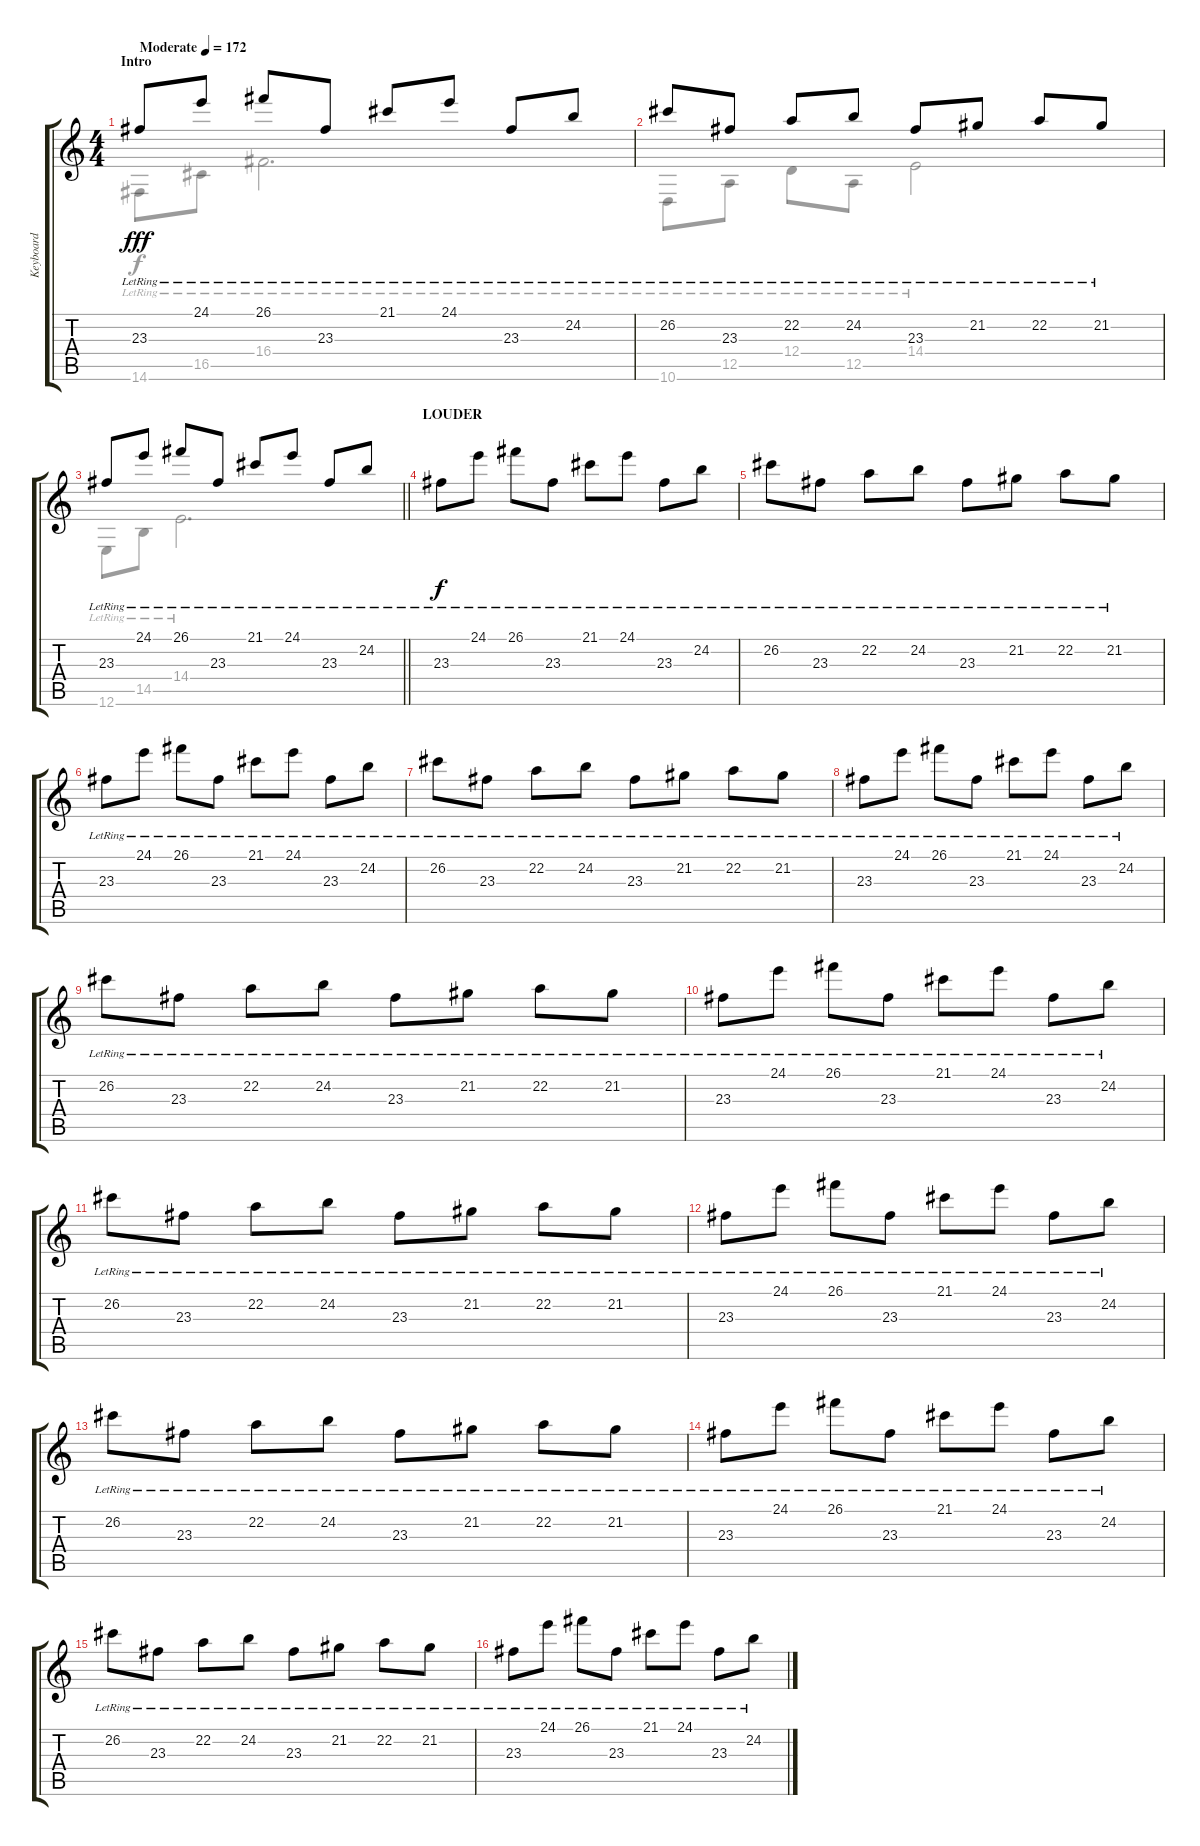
\track ("Keyboard" "Keyboard") {instrument honkytonkpiano}
\staff {score tabs}
\tuning (E4 B3 G3 D3 A2 E2) {hide}
\voice
\ts (4 4)
\section ("" "Intro")
\tempo (172 "Moderate")
\clef g2
\ks c
23.3{lr}.8{dy fff instrument honkytonkpiano} 24.1{lr}.8 26.1{lr}.8 23.3{lr}.8 21.1{lr}.8 24.1{lr}.8 23.3{lr}.8 24.2{lr}.8 |
26.2{lr}.8 23.3{lr}.8 22.2{lr}.8 24.2{lr}.8 23.3{lr}.8 21.2{lr}.8 22.2{lr}.8 21.2{lr}.8 |
\barLineRight lightlight
23.3{lr}.8 24.1{lr}.8 26.1{lr}.8 23.3{lr}.8 21.1{lr}.8 24.1{lr}.8 23.3{lr}.8 24.2{lr}.8 |
\section ("" "LOUDER")
23.3{lr}.8{dy f} 24.1{lr}.8 26.1{lr}.8 23.3{lr}.8 21.1{lr}.8 24.1{lr}.8 23.3{lr}.8 24.2{lr}.8 |
26.2{lr}.8 23.3{lr}.8 22.2{lr}.8 24.2{lr}.8 23.3{lr}.8 21.2{lr}.8 22.2{lr}.8 21.2{lr}.8 |
23.3{lr}.8 24.1{lr}.8 26.1{lr}.8 23.3{lr}.8 21.1{lr}.8 24.1{lr}.8 23.3{lr}.8 24.2{lr}.8 |
26.2{lr}.8 23.3{lr}.8 22.2{lr}.8 24.2{lr}.8 23.3{lr}.8 21.2{lr}.8 22.2{lr}.8 21.2{lr}.8 |
23.3{lr}.8 24.1{lr}.8 26.1{lr}.8 23.3{lr}.8 21.1{lr}.8 24.1{lr}.8 23.3{lr}.8 24.2{lr}.8 |
26.2{lr}.8 23.3{lr}.8 22.2{lr}.8 24.2{lr}.8 23.3{lr}.8 21.2{lr}.8 22.2{lr}.8 21.2{lr}.8 |
23.3{lr}.8 24.1{lr}.8 26.1{lr}.8 23.3{lr}.8 21.1{lr}.8 24.1{lr}.8 23.3{lr}.8 24.2{lr}.8 |
26.2{lr}.8 23.3{lr}.8 22.2{lr}.8 24.2{lr}.8 23.3{lr}.8 21.2{lr}.8 22.2{lr}.8 21.2{lr}.8 |
23.3{lr}.8 24.1{lr}.8 26.1{lr}.8 23.3{lr}.8 21.1{lr}.8 24.1{lr}.8 23.3{lr}.8 24.2{lr}.8 |
26.2{lr}.8 23.3{lr}.8 22.2{lr}.8 24.2{lr}.8 23.3{lr}.8 21.2{lr}.8 22.2{lr}.8 21.2{lr}.8 |
23.3{lr}.8 24.1{lr}.8 26.1{lr}.8 23.3{lr}.8 21.1{lr}.8 24.1{lr}.8 23.3{lr}.8 24.2{lr}.8 |
26.2{lr}.8 23.3{lr}.8 22.2{lr}.8 24.2{lr}.8 23.3{lr}.8 21.2{lr}.8 22.2{lr}.8 21.2{lr}.8 |
23.3{lr}.8 24.1{lr}.8 26.1{lr}.8 23.3{lr}.8 21.1{lr}.8 24.1{lr}.8 23.3{lr}.8 24.2{lr}.8
\voice
\clef g2
\ottava regular
\simile none
\ks c
14.6{lr}.8{dy f} 16.5{lr}.8 16.4{lr}.2{d} |
10.6{lr}.8 12.5{lr}.8 12.4{lr}.8 12.5{lr}.8 14.4{lr}.2 |
\barLineRight lightlight
12.6{lr}.8 14.5{lr}.8 14.4{lr}.2{d} |
|
|
|
|
|
|
|
|
|
|
|
|
